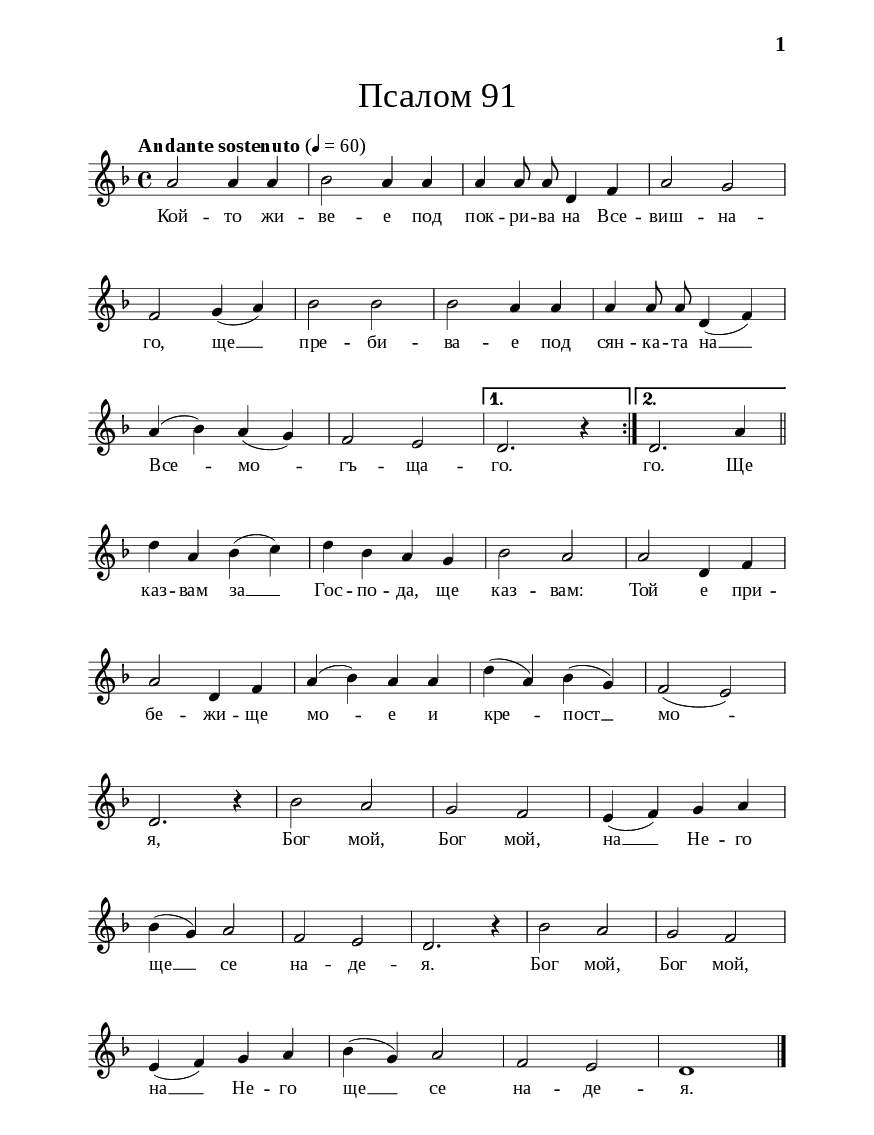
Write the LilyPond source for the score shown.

\version "2.24.3"

% include paper part and global functions
\include "include/globals.ily"

\bookpart {
  \label #'ref057
  \tocItem \markup "Псалом 91"
  \include "include/bookpart-paper.ily"
  \score {
    \include "include/score-layout.ily"

    \new Voice \relative a' {
      \clef treble
      \key d \minor
      \time 4/4
      \tempoFunc "Andante sostenuto" 4 "60"
      \repeat volta 2 {
        a2 a4 a4 | bes2 a4 a4 | a4 \autoBeamOff a8 a8 d,4 f4 |  a2 g2 |\break
        f2 g4 ( a4 ) | bes2 bes2 | bes2 a4 a4 | a4 a8 a8 d,4 ( f4 ) | \break
        a4 ( bes4 ) a4 ( g4 ) |  f2 e2 |
      }
      \alternative {
        { d2. r4 | }
        { d2. a'4 | \bar "||" \break }
      }

      d4 a4 bes4 ( c4 ) | d4 bes4 a4 g4 | bes2 a2 | a2 d,4 f4 | \break
      a2 d,4 f4 | a4 ( bes4 ) a4 a4 | d4 ( a4 ) bes4 ( g4 ) | f2 ( e2 ) | \break
      d2. r4 | bes'2 a2 | g2 f2 |  e4 ( f4 ) g4 a4 | \break
      bes4 ( g4 ) a2 | f2 e2 | d2. r4 | bes'2 a2 | g2 f2 | \break
      e4 ( f4 ) g4 a4 | bes4 ( g4 ) a2 | f2 e2 | d1| \bar "|." \break
    }

    \addlyrics {
      Кой -- то жи -- ве -- е под пок -- ри -- ва на Все -- виш -- на --
      го, ще __ пре -- би -- ва -- е под сян -- ка -- та на __
      Все -- мо -- гъ -- ща -- го. го. Ще
      каз -- вам за __ Гос -- по -- да, ще каз -- вам: Той е при --
      бе -- жи -- ще мо -- е и кре -- пост __ мо --
      я, Бог мой, Бог мой, на __ Не -- го
      ще __ се на -- де -- я. Бог мой, Бог мой,
      на __ Не -- го ще __ се на -- де -- я.
    }

    \header {
      title = \titleFunc #'ref_desc_3 "Псалом 91" "Psalоm 91"
    }

    \midi{}

  } % score
  

} % bookpart
